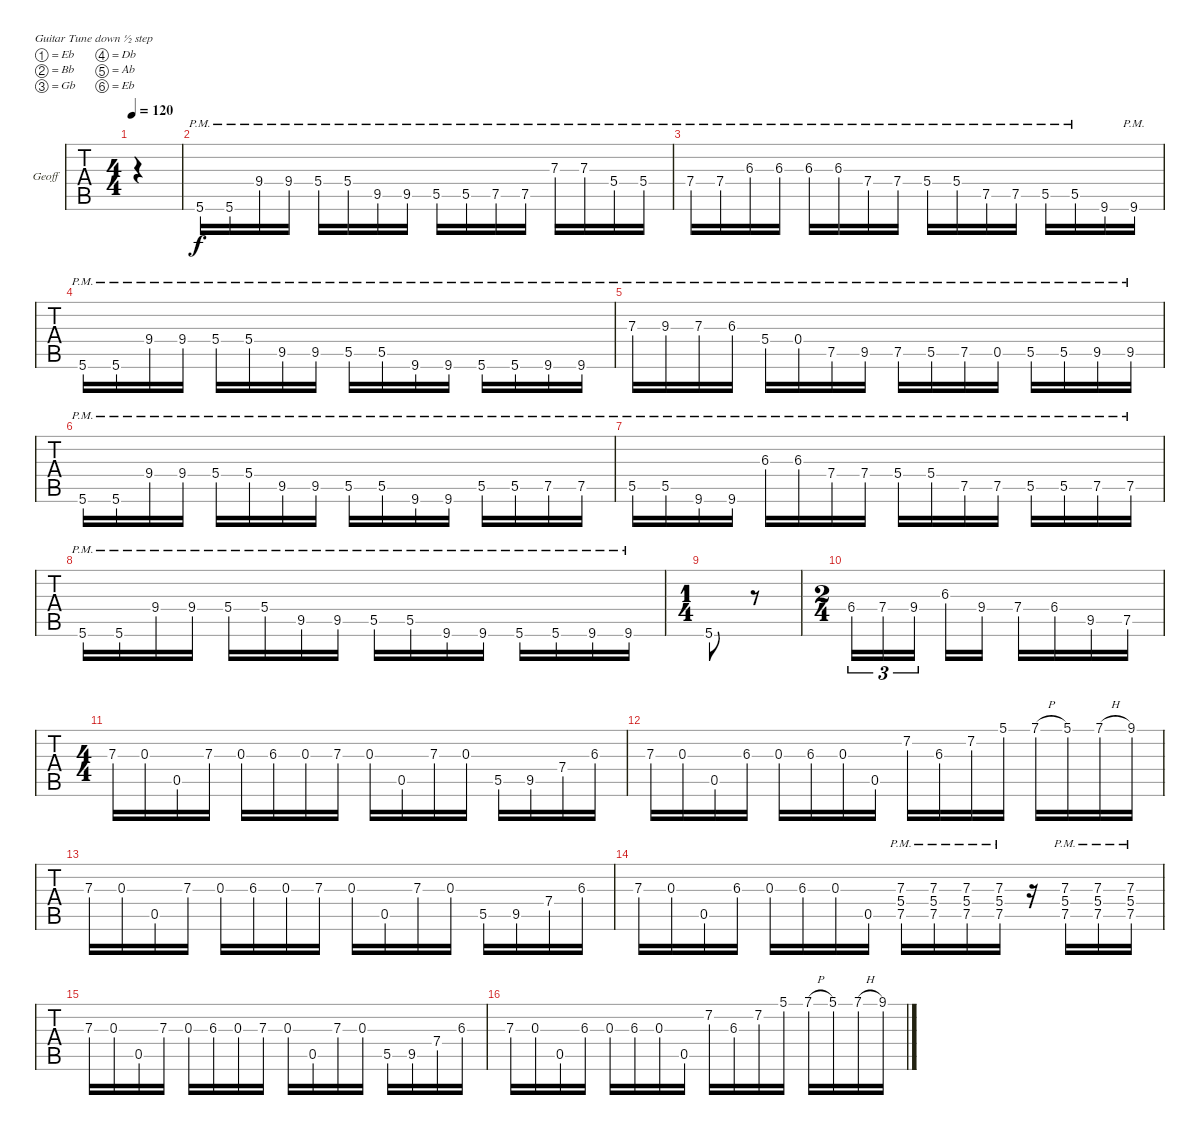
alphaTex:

\defaultSystemsLayout 4
\bracketExtendMode groupsimilarinstruments
\firstSystemTrackNameOrientation horizontal
\otherSystemsTrackNameOrientation horizontal
\track ("Geoff" "Geoff") {instrument acousticguitarsteel}
\staff {tabs}
\tuning (Eb4 Bb3 Gb3 Db3 Ab2 Eb2)
\ts (4 4)
\scale
0.245206
\tempo 120
\accidentals auto
\clef g2
\ottava regular
\simile none
\ks c
|
\scale
0.374026 5.6{pm}.16 5.6{pm}.16 9.4{pm}.16 9.4{pm}.16 5.4{pm}.16 5.4{pm}.16 9.5{pm}.16 9.5{pm}.16 5.5{pm}.16 5.5{pm}.16 7.5{pm}.16 7.5{pm}.16 7.3{pm}.16 7.3{pm}.16 5.4{pm}.16 5.4{pm}.16 |
\scale
0.380069 7.4{pm}.16 7.4{pm}.16 6.3{pm}.16 6.3{pm}.16 6.3{pm}.16 6.3{pm}.16 7.4{pm}.16 7.4{pm}.16 5.4{pm}.16 5.4{pm}.16 7.5{pm}.16 7.5{pm}.16 5.5{pm}.16 5.5{pm}.16 9.6.16 9.6{pm}.16 |
5.6{pm}.16 5.6{pm}.16 9.4{pm}.16 9.4{pm}.16 5.4{pm}.16 5.4{pm}.16 9.5{pm}.16 9.5{pm}.16 5.5{pm}.16 5.5{pm}.16 9.6{pm}.16 9.6{pm}.16 5.6{pm}.16 5.6{pm}.16 9.6{pm}.16 9.6{pm}.16 |
7.3{pm}.16 9.3{pm}.16 7.3{pm}.16 6.3{pm}.16 5.4{pm}.16 0.4{pm}.16 7.5{pm}.16 9.5{pm}.16 7.5{pm}.16 5.5{pm}.16 7.5{pm}.16 0.5{pm}.16 5.5{pm}.16 5.5{pm}.16 9.5{pm}.16 9.5{pm}.16 |
5.6{pm}.16 5.6{pm}.16 9.4{pm}.16 9.4{pm}.16 5.4{pm}.16 5.4{pm}.16 9.5{pm}.16 9.5{pm}.16 5.5{pm}.16 5.5{pm}.16 9.6{pm}.16 9.6{pm}.16 5.5{pm}.16 5.5{pm}.16 7.5{pm}.16 7.5{pm}.16 |
5.5{pm}.16 5.5{pm}.16 9.6{pm}.16 9.6{pm}.16 6.3{pm}.16 6.3{pm}.16 7.4{pm}.16 7.4{pm}.16 5.4{pm}.16 5.4{pm}.16 7.5{pm}.16 7.5{pm}.16 5.5{pm}.16 5.5{pm}.16 7.5{pm}.16 7.5{pm}.16 |
5.6{pm}.16 5.6{pm}.16 9.4{pm}.16 9.4{pm}.16 5.4{pm}.16 5.4{pm}.16 9.5{pm}.16 9.5{pm}.16 5.5{pm}.16 5.5{pm}.16 9.6{pm}.16 9.6{pm}.16 5.6{pm}.16 5.6{pm}.16 9.6{pm}.16 9.6{pm}.16 |
\ts (1 4)
5.6.8 r.8 |
\ts (2 4)
6.4.16{tu (3 2)} 7.4.16{tu (3 2)} 9.4.16{tu (3 2)} 6.3.16 9.4.16 7.4.16 6.4.16 9.5.16 7.5.16 |
\ts (4 4)
7.3.16 0.3.16 0.5.16 7.3.16 0.3.16 6.3.16 0.3.16 7.3.16 0.3.16 0.5.16 7.3.16 0.3.16 5.5.16 9.5.16 7.4.16 6.3.16 |
7.3.16 0.3.16 0.5.16 6.3.16 0.3.16 6.3.16 0.3.16 0.5.16 7.2.16 6.3.16 7.2.16 5.1.16 7.1{h}.16 5.1.16 7.1{h}.16 9.1.16 |
7.3.16 0.3.16 0.5.16 7.3.16 0.3.16 6.3.16 0.3.16 7.3.16 0.3.16 0.5.16 7.3.16 0.3.16 5.5.16 9.5.16 7.4.16 6.3.16 |
7.3.16 0.3.16 0.5.16 6.3.16 0.3.16 6.3.16 0.3.16 0.5.16 (7.5{pm} 5.4{pm} 7.3{pm}).16 (7.5{pm} 5.4{pm} 7.3{pm}).16 (7.5{pm} 5.4{pm} 7.3{pm}).16 (7.5{pm} 5.4{pm} 7.3{pm}).16 r.16 (7.5{pm} 5.4{pm} 7.3{pm}).16 (7.5{pm} 5.4{pm} 7.3{pm}).16 (7.5{pm} 5.4{pm} 7.3{pm}).16 |
7.3.16 0.3.16 0.5.16 7.3.16 0.3.16 6.3.16 0.3.16 7.3.16 0.3.16 0.5.16 7.3.16 0.3.16 5.5.16 9.5.16 7.4.16 6.3.16 |
7.3.16 0.3.16 0.5.16 6.3.16 0.3.16 6.3.16 0.3.16 0.5.16 7.2.16 6.3.16 7.2.16 5.1.16 7.1{h}.16 5.1.16 7.1{h}.16 9.1.16
